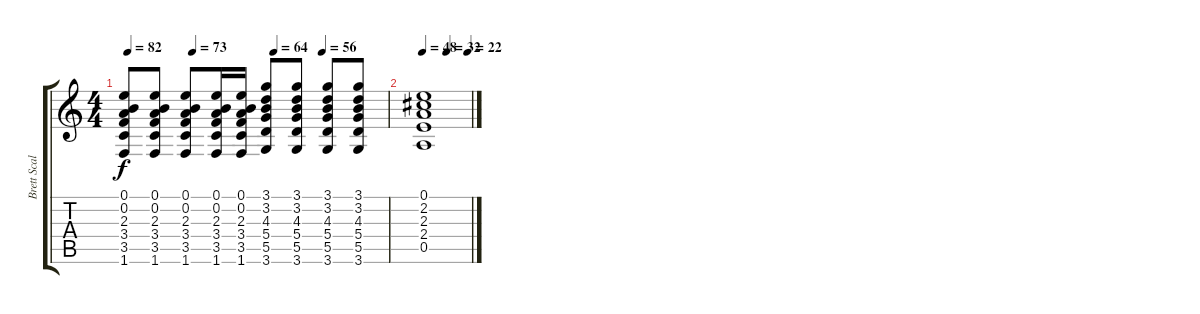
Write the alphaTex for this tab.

\track ("Brett Scallions (Rhythm Guitar)" "Brett Scal") {instrument electricguitarclean}
\staff {score tabs}
\tuning (E4 B3 G3 D3 A2 E2) {hide}
\ts (4 4)
\tempo 82
\tempo (73 0.25)
\tempo (64 0.5625)
\tempo (56 0.75)
\clef g2
\ks c
(0.1 0.2 2.3 3.4 3.5 1.6).8{dy f} (0.1 0.2 2.3 3.4 3.5 1.6).8 (0.1 0.2 2.3 3.4 3.5 1.6).8 (0.1 0.2 2.3 3.4 3.5 1.6).16 (0.1 0.2 2.3 3.4 3.5 1.6).16 (3.1 3.2 4.3 5.4 5.5 3.6).8 (3.1 3.2 4.3 5.4 5.5 3.6).8 (3.1 3.2 4.3 5.4 5.5 3.6).8 (3.1 3.2 4.3 5.4 5.5 3.6).8 |
\tempo 48
\tempo (32 0.5)
\tempo (22 0.9375)
(0.1 2.2 2.3 2.4 0.5).1
